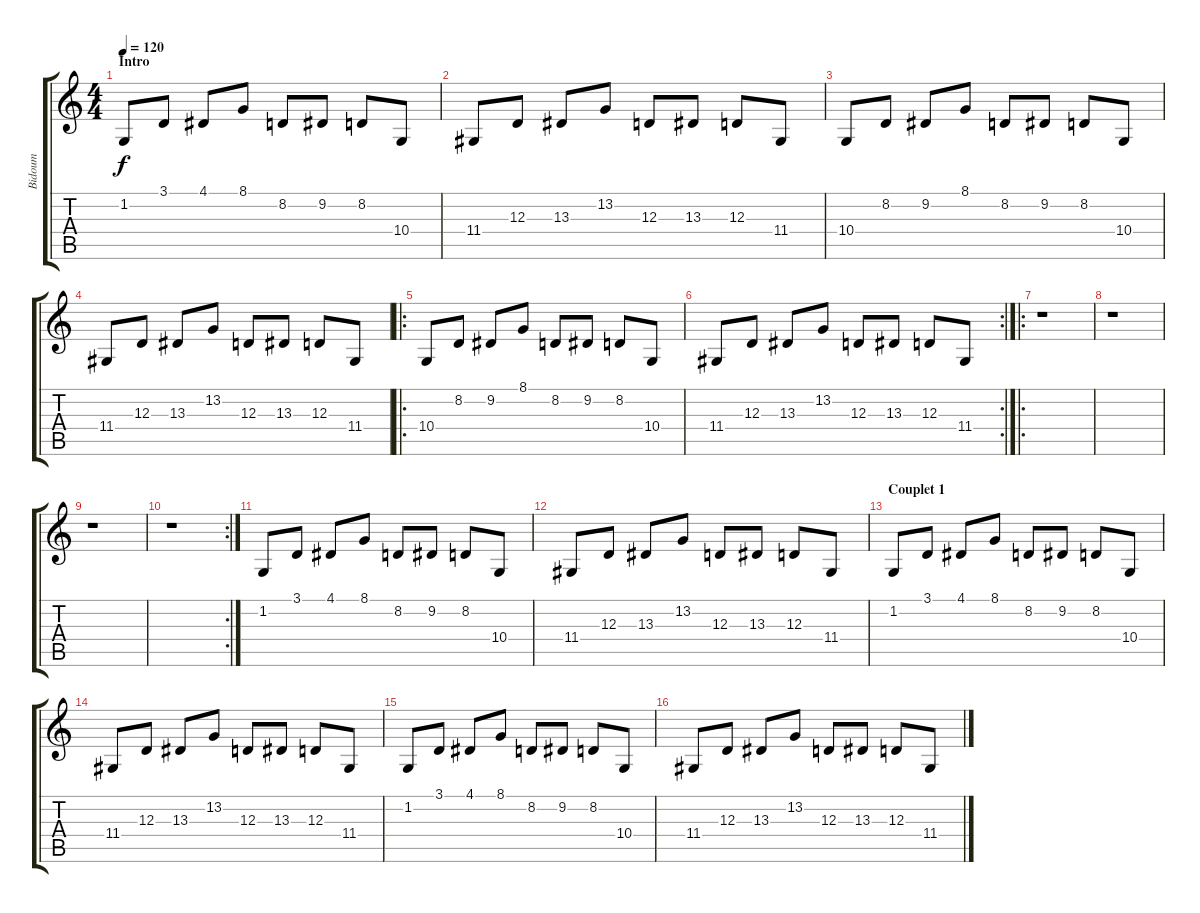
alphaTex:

\track ("Bidoum" "Bidoum") {instrument acousticgrandpiano}
\staff {score tabs}
\tuning (B3 Gb3 D3 A2 E2 B1) {hide}
\ts (4 4)
\section ("" "Intro")
\tempo 120
\clef g2
\ks c
1.2.8{dy f instrument acousticgrandpiano} 3.1.8 4.1.8 8.1.8 8.2.8 9.2.8 8.2.8 10.4.8 |
11.4.8 12.3.8 13.3.8 13.2.8 12.3.8 13.3.8 12.3.8 11.4.8 |
10.4.8 8.2.8 9.2.8 8.1.8 8.2.8 9.2.8 8.2.8 10.4.8 |
11.4.8 12.3.8 13.3.8 13.2.8 12.3.8 13.3.8 12.3.8 11.4.8 |
\ro
10.4.8 8.2.8 9.2.8 8.1.8 8.2.8 9.2.8 8.2.8 10.4.8 |
\rc 2
11.4.8 12.3.8 13.3.8 13.2.8 12.3.8 13.3.8 12.3.8 11.4.8 |
\ro
r.1 |
r.1 |
r.1 |
\rc 2
r.1 |
1.2.8 3.1.8 4.1.8 8.1.8 8.2.8 9.2.8 8.2.8 10.4.8 |
11.4.8 12.3.8 13.3.8 13.2.8 12.3.8 13.3.8 12.3.8 11.4.8 |
\section ("" "Couplet 1")
1.2.8 3.1.8 4.1.8 8.1.8 8.2.8 9.2.8 8.2.8 10.4.8 |
11.4.8 12.3.8 13.3.8 13.2.8 12.3.8 13.3.8 12.3.8 11.4.8 |
1.2.8 3.1.8 4.1.8 8.1.8 8.2.8 9.2.8 8.2.8 10.4.8 |
11.4.8 12.3.8 13.3.8 13.2.8 12.3.8 13.3.8 12.3.8 11.4.8
